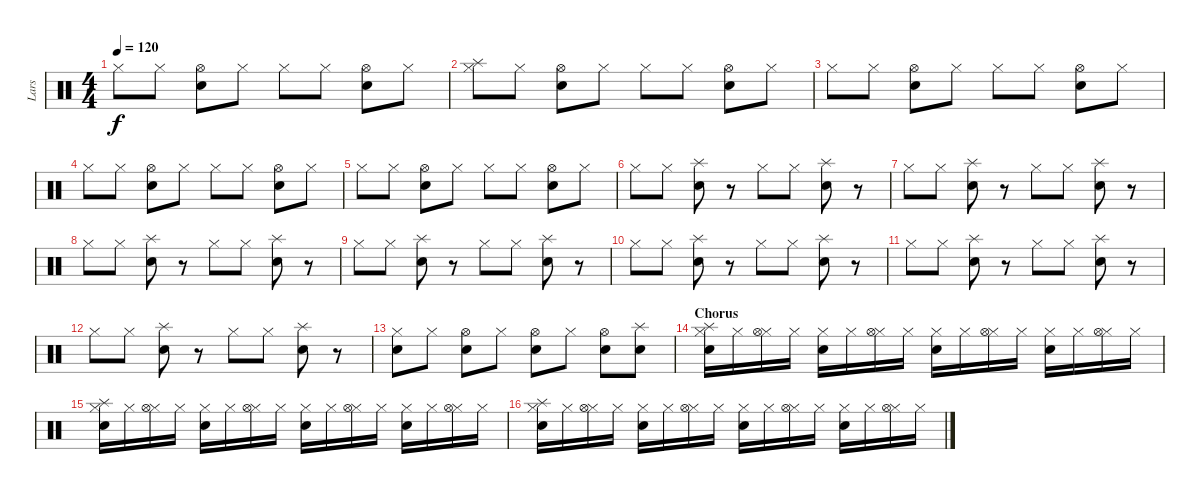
\track ("Lars" "Lars") {instrument percussion}
\staff {score}
\articulation defaults
\ts (4 4)
\tempo 120
\clef neutral
\ks c "Hi-Hat (closed)".8{dy f} "Hi-Hat (closed)".8
("Snare (hit) 2" "Hi-Hat (open)").8 "Hi-Hat (closed)".8 "Hi-Hat (closed)".8 "Hi-Hat (closed)".8 ("Snare (hit) 2" "Hi-Hat (open)").8 "Hi-Hat (closed)".8 |
("Splash (hit)" "Hi-Hat (closed)").8 "Hi-Hat (closed)".8 ("Snare (hit) 2" "Hi-Hat (open)").8 "Hi-Hat (closed)".8 "Hi-Hat (closed)".8 "Hi-Hat (closed)".8 ("Snare (hit) 2" "Hi-Hat (open)").8 "Hi-Hat (closed)".8 |
"Hi-Hat (closed)".8 "Hi-Hat (closed)".8 ("Snare (hit) 2" "Hi-Hat (open)").8 "Hi-Hat (closed)".8 "Hi-Hat (closed)".8 "Hi-Hat (closed)".8 ("Snare (hit) 2" "Hi-Hat (open)").8 "Hi-Hat (closed)".8 |
"Hi-Hat (closed)".8 "Hi-Hat (closed)".8 ("Snare (hit) 2" "Hi-Hat (open)").8 "Hi-Hat (closed)".8 "Hi-Hat (closed)".8 "Hi-Hat (closed)".8 ("Snare (hit) 2" "Hi-Hat (open)").8 "Hi-Hat (closed)".8 |
"Hi-Hat (closed)".8 "Hi-Hat (closed)".8 ("Snare (hit) 2" "Hi-Hat (open)").8 "Hi-Hat (closed)".8 "Hi-Hat (closed)".8 "Hi-Hat (closed)".8 ("Snare (hit) 2" "Hi-Hat (open)").8 "Hi-Hat (closed)".8 |
"Hi-Hat (closed)".8 "Hi-Hat (closed)".8 ("Snare (hit) 2" "Splash (hit)").8 r.8 "Hi-Hat (closed)".8 "Hi-Hat (closed)".8 ("Snare (hit) 2" "Splash (hit)").8 r.8 |
"Hi-Hat (closed)".8 "Hi-Hat (closed)".8 ("Snare (hit) 2" "Splash (hit)").8 r.8 "Hi-Hat (closed)".8 "Hi-Hat (closed)".8 ("Snare (hit) 2" "Splash (hit)").8 r.8 |
"Hi-Hat (closed)".8 "Hi-Hat (closed)".8 ("Snare (hit) 2" "Splash (hit)").8 r.8 "Hi-Hat (closed)".8 "Hi-Hat (closed)".8 ("Snare (hit) 2" "Splash (hit)").8 r.8 |
"Hi-Hat (closed)".8 "Hi-Hat (closed)".8 ("Snare (hit) 2" "Splash (hit)").8 r.8 "Hi-Hat (closed)".8 "Hi-Hat (closed)".8 ("Snare (hit) 2" "Splash (hit)").8 r.8 |
"Hi-Hat (closed)".8 "Hi-Hat (closed)".8 ("Snare (hit) 2" "Splash (hit)").8 r.8 "Hi-Hat (closed)".8 "Hi-Hat (closed)".8 ("Snare (hit) 2" "Splash (hit)").8 r.8 |
"Hi-Hat (closed)".8 "Hi-Hat (closed)".8 ("Snare (hit) 2" "Splash (hit)").8 r.8 "Hi-Hat (closed)".8 "Hi-Hat (closed)".8 ("Snare (hit) 2" "Splash (hit)").8 r.8 |
"Hi-Hat (closed)".8 "Hi-Hat (closed)".8 ("Snare (hit) 2" "Splash (hit)").8 r.8 "Hi-Hat (closed)".8 "Hi-Hat (closed)".8 ("Snare (hit) 2" "Splash (hit)").8 r.8 |
("Snare (hit) 2" "Hi-Hat (closed)").8 "Hi-Hat (closed)".8 ("Snare (hit) 2" "Hi-Hat (open)").8 "Hi-Hat (closed)".8 ("Snare (hit) 2" "Hi-Hat (open)").8 "Hi-Hat (closed)".8 ("Snare (hit) 2" "Hi-Hat (open)").8 ("Snare (hit) 2" "Splash (hit)").8 |
\section ("" "Chorus")
("Hi-Hat (closed)" "Snare (hit) 2" "Splash (hit)").16 "Hi-Hat (closed)".16 ("Hi-Hat (closed)" "Hi-Hat (open)").16 "Hi-Hat (closed)".16 ("Hi-Hat (closed)" "Snare (hit) 2").16 "Hi-Hat (closed)".16 ("Hi-Hat (closed)" "Hi-Hat (open)").16 "Hi-Hat (closed)".16 ("Hi-Hat (closed)" "Snare (hit) 2").16 "Hi-Hat (closed)".16 ("Hi-Hat (closed)" "Hi-Hat (open)").16 "Hi-Hat (closed)".16 ("Hi-Hat (closed)" "Snare (hit) 2").16 "Hi-Hat (closed)".16 ("Hi-Hat (closed)" "Hi-Hat (open)").16 "Hi-Hat (closed)".16 |
("Hi-Hat (closed)" "Snare (hit) 2" "Splash (hit)").16 "Hi-Hat (closed)".16 ("Hi-Hat (closed)" "Hi-Hat (open)").16 "Hi-Hat (closed)".16 ("Hi-Hat (closed)" "Snare (hit) 2").16 "Hi-Hat (closed)".16 ("Hi-Hat (closed)" "Hi-Hat (open)").16 "Hi-Hat (closed)".16 ("Hi-Hat (closed)" "Snare (hit) 2").16 "Hi-Hat (closed)".16 ("Hi-Hat (closed)" "Hi-Hat (open)").16 "Hi-Hat (closed)".16 ("Hi-Hat (closed)" "Snare (hit) 2").16 "Hi-Hat (closed)".16 ("Hi-Hat (closed)" "Hi-Hat (open)").16 "Hi-Hat (closed)".16 |
("Hi-Hat (closed)" "Snare (hit) 2" "Splash (hit)").16 "Hi-Hat (closed)".16 ("Hi-Hat (closed)" "Hi-Hat (open)").16 "Hi-Hat (closed)".16 ("Hi-Hat (closed)" "Snare (hit) 2").16 "Hi-Hat (closed)".16 ("Hi-Hat (closed)" "Hi-Hat (open)").16 "Hi-Hat (closed)".16 ("Hi-Hat (closed)" "Snare (hit) 2").16 "Hi-Hat (closed)".16 ("Hi-Hat (closed)" "Hi-Hat (open)").16 "Hi-Hat (closed)".16 ("Hi-Hat (closed)" "Snare (hit) 2").16 "Hi-Hat (closed)".16 ("Hi-Hat (closed)" "Hi-Hat (open)").16 "Hi-Hat (closed)".16
